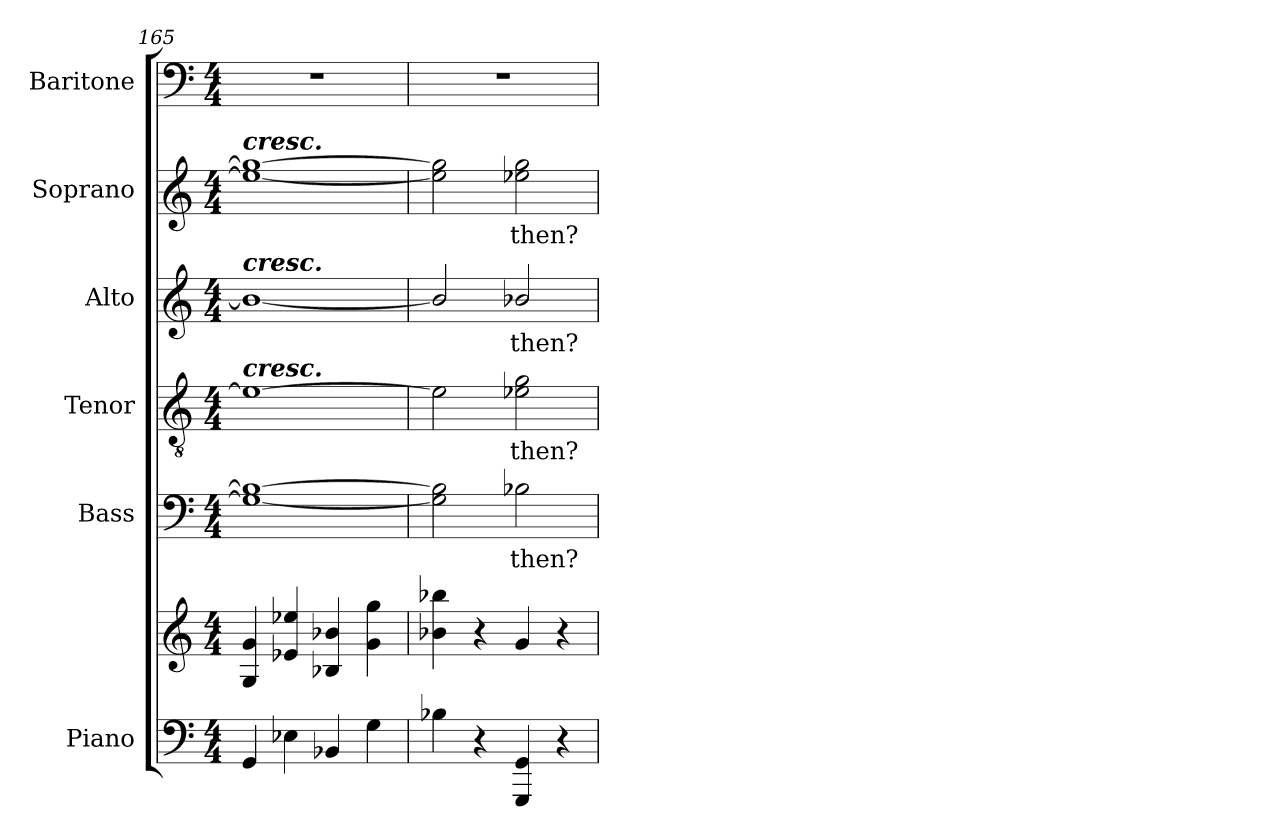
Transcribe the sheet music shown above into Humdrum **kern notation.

**kern	**kern	**kern	**text	**kern	**text	**kern	**text	**kern	**text	**kern
*part6	*part6	*part5	*part5	*part4	*part4	*part3	*part3	*part2	*part2	*part1
*staff7	*staff6	*staff5	*staff5	*staff4	*staff4	*staff3	*staff3	*staff2	*staff2	*staff1
*I"Piano	*	*I"Bass	*	*I"Tenor	*	*I"Alto	*	*I"Soprano	*	*I"Baritone
*	*	*I'B	*	*I'T	*	*I'A	*	*I'S	*	*
*clefF4	*clefG2	*clefF4	*	*clefGv2	*	*clefG2	*	*clefG2	*	*clefF4
*k[]	*k[]	*k[]	*	*k[]	*	*k[]	*	*k[]	*	*k[]
*C:	*C:	*C:	*	*C:	*	*C:	*	*C:	*	*C:
*M4/4	*M4/4	*M4/4	*	*M4/4	*	*M4/4	*	*M4/4	*	*M4/4
=165	=165	=165	=165	=165	=165	=165	=165	=165	=165	=165
!	!	!	!	!	!	!	!	!LO:TX:a:Bi:t=cresc.	!	!
!	!	!	!	!	!	!LO:TX:a:Bi:t=cresc.	!	!	!	!
!	!	!	!	!LO:TX:a:Bi:t=cresc.	!	!	!	!	!	!
4GG	4G 4g	1G_ 1B-_	.	1e-_	.	1b-/_	.	1ee-_ 1gg_	.	1r
4E-X	4e-X 4ee-X	.	.	.	.	.	.	.	.	.
4BB-X	4B-X 4b-X	.	.	.	.	.	.	.	.	.
4G	4g 4gg	.	.	.	.	.	.	.	.	.
=166	=166	=166	=166	=166	=166	=166	=166	=166	=166	=166
4B-X	4b-X 4bb-X	2G] 2B-]	.	2e-]	.	2b-/]	.	2ee-] 2gg]	.	1r
4r	4r	.	.	.	.	.	.	.	.	.
!	!	!	!LO:LY:b	!	!LO:LY:b	!	!LO:LY:b	!	!LO:LY:b	!
4GGG 4GG	4g	2B-	then?	2e- 2g	then?	2b-/	then?	2ee- 2gg	then?	.
4r	4r	.	.	.	.	.	.	.	.	.
=	=	=	=	=	=	=	=	=	=	=
*-	*-	*-	*-	*-	*-	*-	*-	*-	*-	*-
